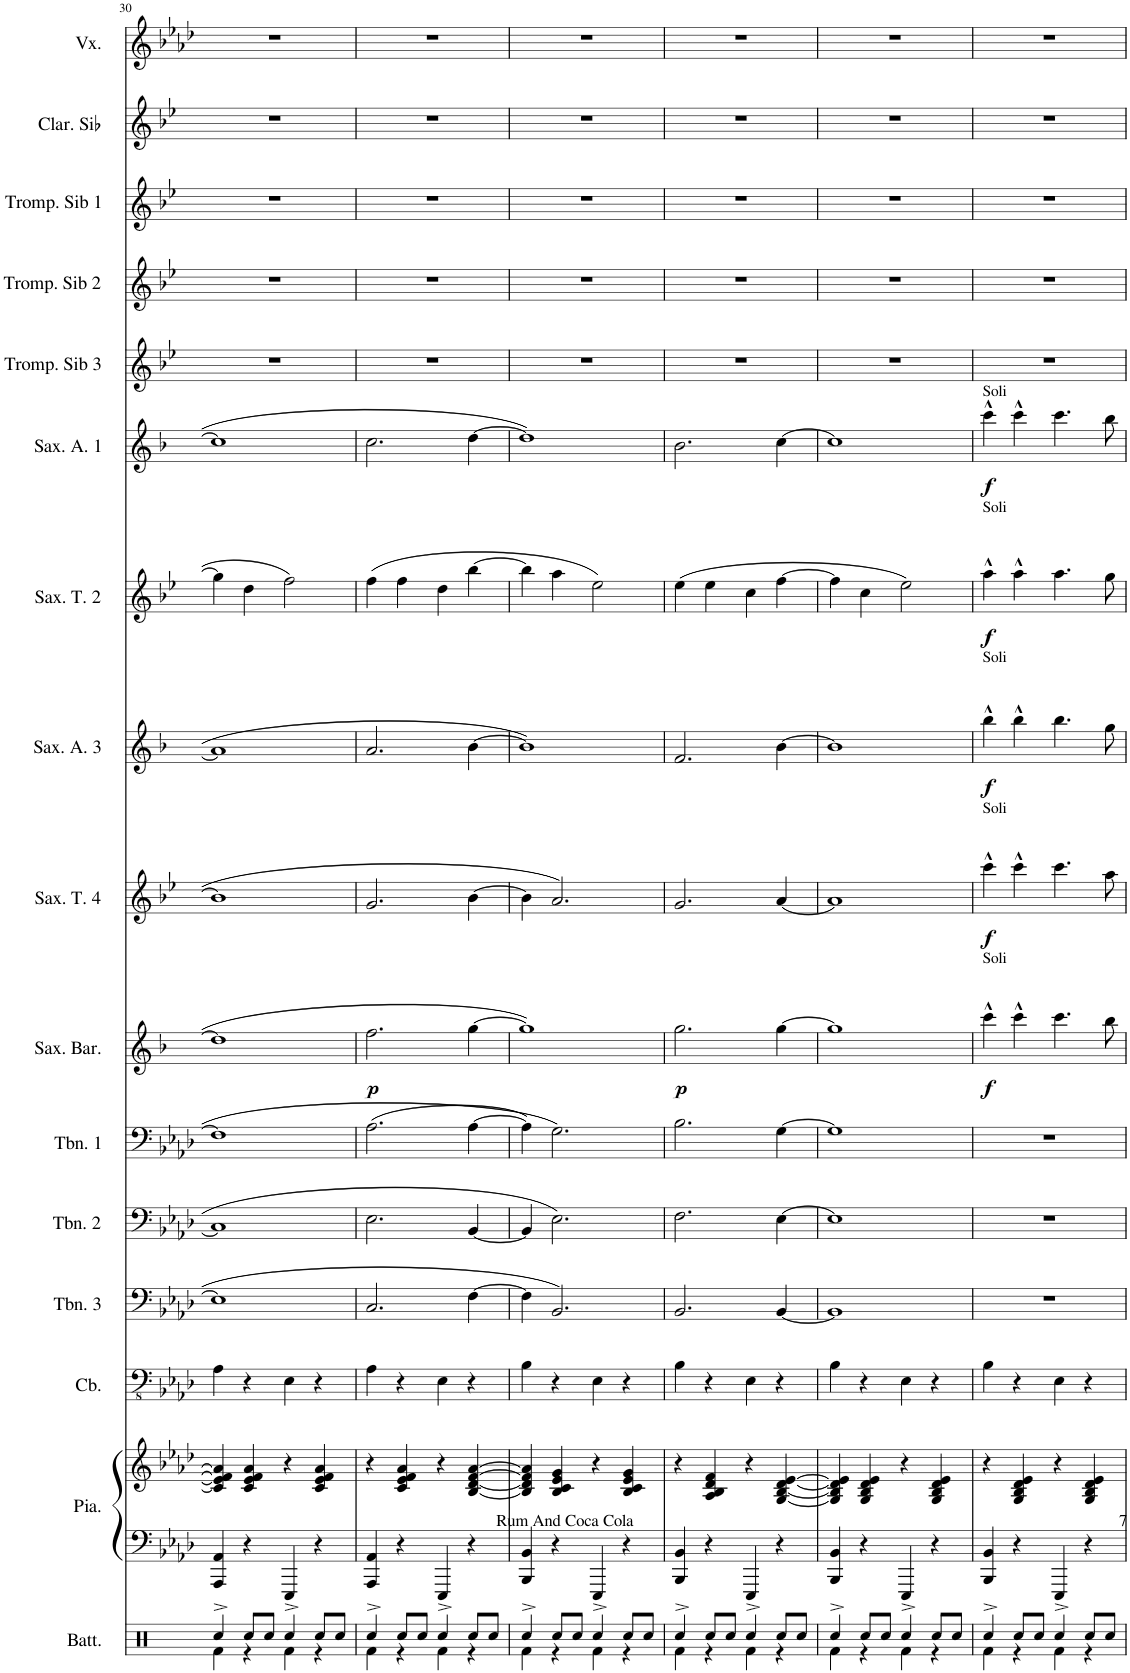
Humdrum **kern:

**kern	**kern	**kern	**kern	**kern	**kern	**kern	**kern	**dynam	**kern	**dynam	**kern	**dynam	**kern	**dynam	**kern	**dynam	**kern	**kern	**kern	**kern	**kern
*part16	*part15	*part15	*part14	*part13	*part12	*part11	*part10	*part10	*part9	*part9	*part8	*part8	*part7	*part7	*part6	*part6	*part5	*part4	*part3	*part2	*part1
*staff17	*staff16	*staff15	*staff14	*staff13	*staff12	*staff11	*staff10	*staff10	*staff9	*staff9	*staff8	*staff8	*staff7	*staff7	*staff6	*staff6	*staff5	*staff4	*staff3	*staff2	*staff1
*I"Batterie	*I"Piano	*	*I"Contrebasse	*I"Trombone 3	*I"Trombone 2	*I"Trombone 1	*I"Saxophone Baryton	*	*I"Saxophone Ténor 4	*	*I"Saxophone Alto 3	*	*I"Saxophone Ténor 2	*	*I"Saxophone Alto 1	*	*I"Trompette en Sib 3	*I"Trompette en Sib 2	*I"Trompette en Sib 1	*I"Clarinette en Sib	*I"Voix
*I'Batt.	*I'Pia.	*	*I'Cb.	*I'Tbn. 3	*I'Tbn. 2	*I'Tbn. 1	*I'Sax. Bar.	*	*I'Sax. T. 4	*	*I'Sax. A. 3	*	*I'Sax. T. 2	*	*I'Sax. A. 1	*	*I'Tromp. Sib 3	*I'Tromp. Sib 2	*I'Tromp. Sib 1	*I'Clar. Sib	*I'Vx.
!!LO:PB:g=z
*clefX	*clefF4	*clefG2	*clefFv4	*clefF4	*clefF4	*clefF4	*clefG2	*	*clefG2	*	*clefG2	*	*clefG2	*	*clefG2	*	*clefG2	*clefG2	*clefG2	*clefG2	*clefG2
*	*	*	*Trd7c12	*	*	*	*Trd12c21	*	*Trd8c14	*	*Trd5c9	*	*Trd8c14	*	*Trd5c9	*	*Trd1c2	*Trd1c2	*Trd1c2	*Trd1c2	*
*k[]	*k[b-e-a-d-]	*k[b-e-a-d-]	*k[b-e-a-d-]	*k[b-e-a-d-]	*k[b-e-a-d-]	*k[b-e-a-d-]	*k[b-]	*	*k[b-e-]	*	*k[b-]	*	*k[b-e-]	*	*k[b-]	*	*k[b-e-]	*k[b-e-]	*k[b-e-]	*k[b-e-]	*k[b-e-a-d-]
*M2/2	*M2/2	*M2/2	*M2/2	*M2/2	*M2/2	*M2/2	*M2/2	*	*M2/2	*	*M2/2	*	*M2/2	*	*M2/2	*	*M2/2	*M2/2	*M2/2	*M2/2	*M2/2
*met(c|)	*met(c|)	*met(c|)	*met(c|)	*met(c|)	*met(c|)	*met(c|)	*met(c|)	*	*met(c|)	*	*met(c|)	*	*met(c|)	*	*met(c|)	*	*met(c|)	*met(c|)	*met(c|)	*met(c|)	*met(c|)
=30	=30	=30	=30	=30	=30	=30	=30	=30	=30	=30	=30	=30	=30	=30	=30	=30	=30	=30	=30	=30	=30
*^	*	*	*	*	*	*	*	*	*	*	*	*	*	*	*	*	*	*	*	*	*
4Rcc^/	4Rf\	4AAA-/ 4AA-/	4c/] 4e-/] 4f/] 4a-/]	4AA-\	1E-]	1C]	1F]	1dd]	.	1b-]	.	1a]	.	4gg\]	.	1cc]	.	1r	1r	1r	1r	1r
8Rcc/L	4r	4r	4c/ 4e-/ 4f/ 4a-/	4r	.	.	.	.	.	.	.	.	.	4dd\	.	.	.	.	.	.	.	.
8Rcc/J	.	.	.	.	.	.	.	.	.	.	.	.	.	.	.	.	.	.	.	.	.	.
4Rcc^/	4Rf\	4EEE-/	4r	4EE-\	.	.	.	.	.	.	.	.	.	2ff\	.	.	.	.	.	.	.	.
8Rcc/L	4r	4r	4c/ 4e-/ 4f/ 4a-/	4r	.	.	.	.	.	.	.	.	.	.	.	.	.	.	.	.	.	.
8Rcc/J	.	.	.	.	.	.	.	.	.	.	.	.	.	.	.	.	.	.	.	.	.	.
=31	=31	=31	=31	=31	=31	=31	=31	=31	=31	=31	=31	=31	=31	=31	=31	=31	=31	=31	=31	=31	=31	=31
!	!	!	!	!	!	!	!	!	!LO:DY:b	!	!	!	!	!	!	!	!	!	!	!	!	!
4Rcc^/	4Rf\	4AAA-/ 4AA-/	4r	4AA-\	2.C/	2.E-\	(2.A-\	2.ff\	p	2.g/	.	2.a/	.	(4ff\	.	2.cc\	.	1r	1r	1r	1r	1r
8Rcc/L	4r	4r	4c/ 4e-/ 4f/ 4a-/	4r	.	.	.	.	.	.	.	.	.	4ff\	.	.	.	.	.	.	.	.
8Rcc/J	.	.	.	.	.	.	.	.	.	.	.	.	.	.	.	.	.	.	.	.	.	.
4Rcc^/	4Rf\	4EEE-/	4r	4EE-\	.	.	.	.	.	.	.	.	.	4dd\	.	.	.	.	.	.	.	.
8Rcc/L	4r	4r	[4B-/ [4d-/ [4f/ [4a-/	4r	[4F\	[4BB-/	[4A-\	[4gg\	.	[4b-\	.	[4b-\	.	[4bb-\	.	[4dd\	.	.	.	.	.	.
8Rcc/J	.	.	.	.	.	.	.	.	.	.	.	.	.	.	.	.	.	.	.	.	.	.
=32	=32	=32	=32	=32	=32	=32	=32	=32	=32	=32	=32	=32	=32	=32	=32	=32	=32	=32	=32	=32	=32	=32
4Rcc^/	4Rf\	4BBB-/ 4BB-/	4B-/] 4d-/] 4f/] 4a-/]	4BB-\	4F\]	4BB-/]	4A-\])	1gg]	.	4b-\]	.	1b-]	.	4bb-\]	.	1dd]	.	1r	1r	1r	1r	1r
8Rcc/L	4r	4r	4B-/ 4c/ 4e-/ 4g/	4r	2.BB-/	2.E-\	2.G\	.	.	2.a/	.	.	.	4aa\	.	.	.	.	.	.	.	.
8Rcc/J	.	.	.	.	.	.	.	.	.	.	.	.	.	.	.	.	.	.	.	.	.	.
4Rcc^/	4Rf\	4EEE-/	4r	4EE-\	.	.	.	.	.	.	.	.	.	2ee-\)	.	.	.	.	.	.	.	.
8Rcc/L	4r	4r	4B-/ 4c/ 4e-/ 4g/	4r	.	.	.	.	.	.	.	.	.	.	.	.	.	.	.	.	.	.
8Rcc/J	.	.	.	.	.	.	.	.	.	.	.	.	.	.	.	.	.	.	.	.	.	.
=33	=33	=33	=33	=33	=33	=33	=33	=33	=33	=33	=33	=33	=33	=33	=33	=33	=33	=33	=33	=33	=33	=33
!	!	!	!	!	!	!	!	!	!LO:DY:b	!	!	!	!	!	!	!	!	!	!	!	!	!
4Rcc^/	4Rf\	4BBB-/ 4BB-/	4r	4BB-\	2.BB-/	2.F\	2.B-\	2.gg\	p	2.g/	.	2.f/	.	(4ee-\	.	2.b-\	.	1r	1r	1r	1r	1r
8Rcc/L	4r	4r	4A-/ 4B-/ 4d-/ 4f/	4r	.	.	.	.	.	.	.	.	.	4ee-\	.	.	.	.	.	.	.	.
8Rcc/J	.	.	.	.	.	.	.	.	.	.	.	.	.	.	.	.	.	.	.	.	.	.
4Rcc^/	4Rf\	4EEE-/	4r	4EE-\	.	.	.	.	.	.	.	.	.	4cc\	.	.	.	.	.	.	.	.
8Rcc/L	4r	4r	[4G/ [4B-/ [4d-/ [4e-/	4r	[4BB-/	[4E-\	[4G\	[4gg\	.	[4a/	.	[4b-\	.	[4ff\	.	[4cc\	.	.	.	.	.	.
8Rcc/J	.	.	.	.	.	.	.	.	.	.	.	.	.	.	.	.	.	.	.	.	.	.
=34	=34	=34	=34	=34	=34	=34	=34	=34	=34	=34	=34	=34	=34	=34	=34	=34	=34	=34	=34	=34	=34	=34
4Rcc^/	4Rf\	4BBB-/ 4BB-/	4G/] 4B-/] 4d-/] 4e-/]	4BB-\	1BB-]	1E-]	1G]	1gg]	.	1a]	.	1b-]	.	4ff\]	.	1cc]	.	1r	1r	1r	1r	1r
8Rcc/L	4r	4r	4G/ 4B-/ 4d-/ 4e-/	4r	.	.	.	.	.	.	.	.	.	4cc\	.	.	.	.	.	.	.	.
8Rcc/J	.	.	.	.	.	.	.	.	.	.	.	.	.	.	.	.	.	.	.	.	.	.
4Rcc^/	4Rf\	4EEE-/	4r	4EE-\	.	.	.	.	.	.	.	.	.	2ee-\)	.	.	.	.	.	.	.	.
8Rcc/L	4r	4r	4G/ 4B-/ 4d-/ 4e-/	4r	.	.	.	.	.	.	.	.	.	.	.	.	.	.	.	.	.	.
8Rcc/J	.	.	.	.	.	.	.	.	.	.	.	.	.	.	.	.	.	.	.	.	.	.
=35	=35	=35	=35	=35	=35	=35	=35	=35	=35	=35	=35	=35	=35	=35	=35	=35	=35	=35	=35	=35	=35	=35
!	!	!	!	!	!	!	!	!	!	!	!	!	!	!	!	!LO:TX:a:t=Soli	!	!	!	!	!	!
!	!	!	!	!	!	!	!	!	!	!	!	!	!	!LO:TX:a:t=Soli	!	!	!	!	!	!	!	!
!	!	!	!	!	!	!	!	!	!	!	!	!LO:TX:a:t=Soli	!	!	!	!	!	!	!	!	!	!
!	!	!	!	!	!	!	!	!	!	!LO:TX:a:t=Soli	!	!	!	!	!	!	!	!	!	!	!	!
!	!	!	!	!	!	!	!	!LO:TX:a:t=Soli	!	!	!	!	!	!	!	!	!	!	!	!	!	!
!	!	!	!	!	!	!	!	!	!LO:DY:b	!	!LO:DY:b	!	!LO:DY:b	!	!LO:DY:b	!	!LO:DY:b	!	!	!	!	!
4Rcc^/	4Rf\	4BBB-/ 4BB-/	4r	4BB-\	1r	1r	1r	4ccc^^\	f	4ccc^^\	f	4bb-^^\	f	4aa^^\	f	4ccc^^\	f	1r	1r	1r	1r	1r
8Rcc/L	4r	4r	4G/ 4B-/ 4d-/ 4e-/	4r	.	.	.	4ccc^^\	.	4ccc^^\	.	4bb-^^\	.	4aa^^\	.	4ccc^^\	.	.	.	.	.	.
8Rcc/J	.	.	.	.	.	.	.	.	.	.	.	.	.	.	.	.	.	.	.	.	.	.
4Rcc^/	4Rf\	4EEE-/	4r	4EE-\	.	.	.	4.ccc\	.	4.ccc\	.	4.bb-\	.	4.aa\	.	4.ccc\	.	.	.	.	.	.
8Rcc/L	4r	4r	4G/ 4B-/ 4d-/ 4e-/	4r	.	.	.	.	.	.	.	.	.	.	.	.	.	.	.	.	.	.
8Rcc/J	.	.	.	.	.	.	.	8bb-\	.	8aa\	.	8gg\	.	8gg\	.	8bb-\	.	.	.	.	.	.
*v	*v	*	*	*	*	*	*	*	*	*	*	*	*	*	*	*	*	*	*	*	*	*
=	=	=	=	=	=	=	=	=	=	=	=	=	=	=	=	=	=	=	=	=	=
*-	*-	*-	*-	*-	*-	*-	*-	*-	*-	*-	*-	*-	*-	*-	*-	*-	*-	*-	*-	*-	*-
